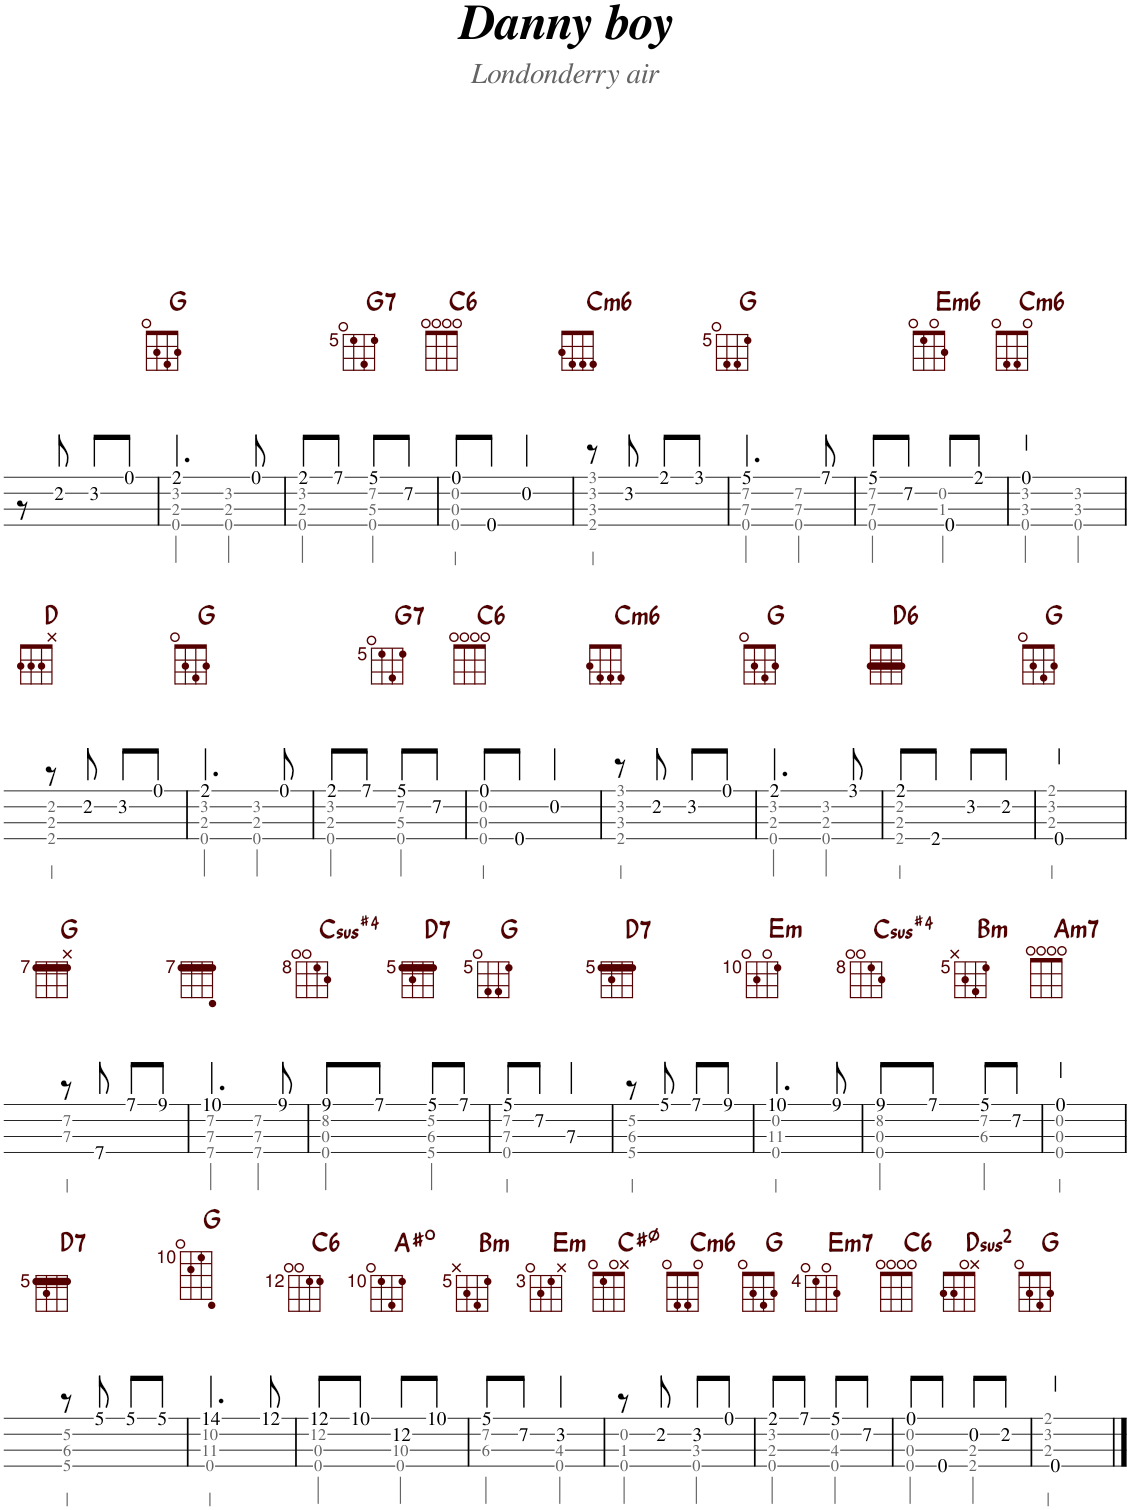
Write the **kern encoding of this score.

**kern	**harte
*part1	*part1
*staff1	*
*I"Ukulélé [Tablature]	*
*stria4	*
*k[f#]	*
*M2/4	*
=1	=1
8r	.
8f#/	.
8g/L	.
8a/J	.
=2	=2
*^	*
4.b/	4g!i\ 4d!i\ 4g!i\	G:maj
.	4g!i\ 4d!i\ 4g!i\	.
8a/	.	.
=3	=3	=3
8b/L	4g!i\ 4d!i\ 4g!i\	.
8ee/J	.	.
!	!	!LO:H:kt=7
8dd/L	4g!i\ 4f!i\ 4b!i\	G:7
8b/J	.	.
=4	=4	=4
!	!	!LO:H:kt=6
8a/L	2g!i\ 2c!i\ 2e!i\	C:maj6
8g/J	.	.
4e/	.	.
=5	=5	=5
!	!	!LO:H:kt=m6
8r	2a!i\ 2d#!i\ 2g!i\ 2cc!i\	C:min6
8g/	.	.
8b/L	.	.
8cc/J	.	.
=6	=6	=6
4.dd/	4g!i\ 4g!i\ 4b!i\	G:maj
.	4g!i\ 4g!i\ 4b!i\	.
8ee/	.	.
=7	=7	=7
8dd/L	4g!i\ 4g!i\ 4b!i\	.
8b/J	.	.
!	!	!LO:H:kt=m6
8g/L	4c#!i\ 4e!i\	E:min6
8b/J	.	.
=8	=8	=8
!	!	!LO:H:kt=m6
2a/	4g!i\ 4d#!i\ 4g!i\	C:min6
.	4g!i\ 4d#!i\ 4g!i\	.
!!LO:LB:g=z	!!
=9	=9	=9
8r	2a!i\ 2d!i\ 2f#!i\	D:maj
8f#/	.	.
8g/L	.	.
8a/J	.	.
=10	=10	=10
4.b/	4g!i\ 4d!i\ 4g!i\	G:maj
.	4g!i\ 4d!i\ 4g!i\	.
8a/	.	.
=11	=11	=11
8b/L	4g!i\ 4d!i\ 4g!i\	.
8ee/J	.	.
!	!	!LO:H:kt=7
8dd/L	4g!i\ 4f!i\ 4b!i\	G:7
8b/J	.	.
=12	=12	=12
!	!	!LO:H:kt=6
8a/L	2g!i\ 2c!i\ 2e!i\	C:maj6
8g/J	.	.
4e/	.	.
=13	=13	=13
!	!	!LO:H:kt=m6
8r	2a!i\ 2d#!i\ 2g!i\ 2cc!i\	C:min6
8f#/	.	.
8g/L	.	.
8a/J	.	.
=14	=14	=14
4.b/	4g!i\ 4d!i\ 4g!i\	G:maj
.	4g!i\ 4d!i\ 4g!i\	.
8cc/	.	.
=15	=15	=15
!	!	!LO:H:kt=6
8b/L	2a!i\ 2d!i\ 2f#!i\	D:maj6
8a/J	.	.
8g/L	.	.
8f#/J	.	.
=16	=16	=16
2g/	2d!i\ 2g!i\ 2b!i\	G:maj
!!LO:LB:g=z	!!
=17	=17	=17
8r	2g!i\ 2b!i\	G:maj
8dd/	.	.
8ee/L	.	.
8ff#/J	.	.
=18	=18	=18
4.gg/	4dd!i\ 4g!i\ 4b!i\	.
.	4dd!i\ 4g!i\ 4b!i\	.
8ff#/	.	.
=19	=19	=19
!	!	!LO:H:kt=#4
8ff#/L	4g!i\ 4c!i\ 4cc!i\	C:maj
8ee/J	.	.
!	!	!LO:H:kt=7
8dd/L	4cc!i\ 4f#!i\ 4a!i\	D:7
8ee/J	.	.
=20	=20	=20
8dd/L	2g!i\ 2g!i\ 2b!i\	G:maj
8b/J	.	.
4g/	.	.
=21	=21	=21
!	!	!LO:H:kt=7
8r	2cc!i\ 2f#!i\ 2a!i\	D:7
8dd/	.	.
8ee/L	.	.
8ff#/J	.	.
=22	=22	=22
!	!	!LO:H:kt=m
4.gg/	2g!i\ 2b!i\ 2e!i\	E:min
8ff#/	.	.
=23	=23	=23
!	!	!LO:H:kt=#4
8ff#/L	4g!i\ 4c!i\ 4cc!i\	C:maj
8ee/J	.	.
!	!	!LO:H:kt=m
8dd/L	4f#!i\ 4b!i\	B:min
8b/J	.	.
=24	=24	=24
!	!	!LO:H:kt=m7
2a/	2g!i\ 2c!i\ 2e!i\	A:min7
!!LO:LB:g=z	!!
=25	=25	=25
!	!	!LO:H:kt=7
8r	2cc!i\ 2f#!i\ 2a!i\	D:7
8dd/	.	.
8dd/L	.	.
8dd/J	.	.
=26	=26	=26
4.bb/	2g!i\ 2b!i\ 2dd!i\	G:maj
8aa/	.	.
=27	=27	=27
!	!	!LO:H:kt=6
8aa/L	4g!i\ 4c!i\ 4ee!i\	C:maj6
8gg/J	.	.
8ee/L	4g!i\ 4b-!i\	A#:dim
8gg/J	.	.
=28	=28	=28
!	!	!LO:H:kt=m
8dd/L	4f#!i\ 4b!i\	B:min
8b/J	.	.
!	!	!LO:H:kt=m
4g/	4g!i\ 4e!i\	E:min
=29	=29	=29
8r	4g!i\ 4c#!i\ 4e!i\	C#:hdim7
8f#/	.	.
!	!	!LO:H:kt=m6
8g/L	4g!i\ 4e-!i\	C:min6
8a/J	.	.
=30	=30	=30
8b/L	4g!i\ 4d!i\ 4g!i\	G:maj
8ee/J	.	.
!	!	!LO:H:kt=m7
8dd/L	4g!i\ 4e!i\ 4e!i\	E:min7
8b/J	.	.
=31	=31	=31
!	!	!LO:H:kt=6
8a/L	4g!i\ 4c!i\ 4e!i\	C:maj6
8g/J	.	.
!	!	!LO:H:kt=2
8e/L	4a!i\ 4d!i\	D:(1,2,5)
8f#/J	.	.
=32	=32	=32
2g/	2d!i\ 2g!i\ 2b!i\	G:maj
*v	*v	*
==	==
*-	*-
